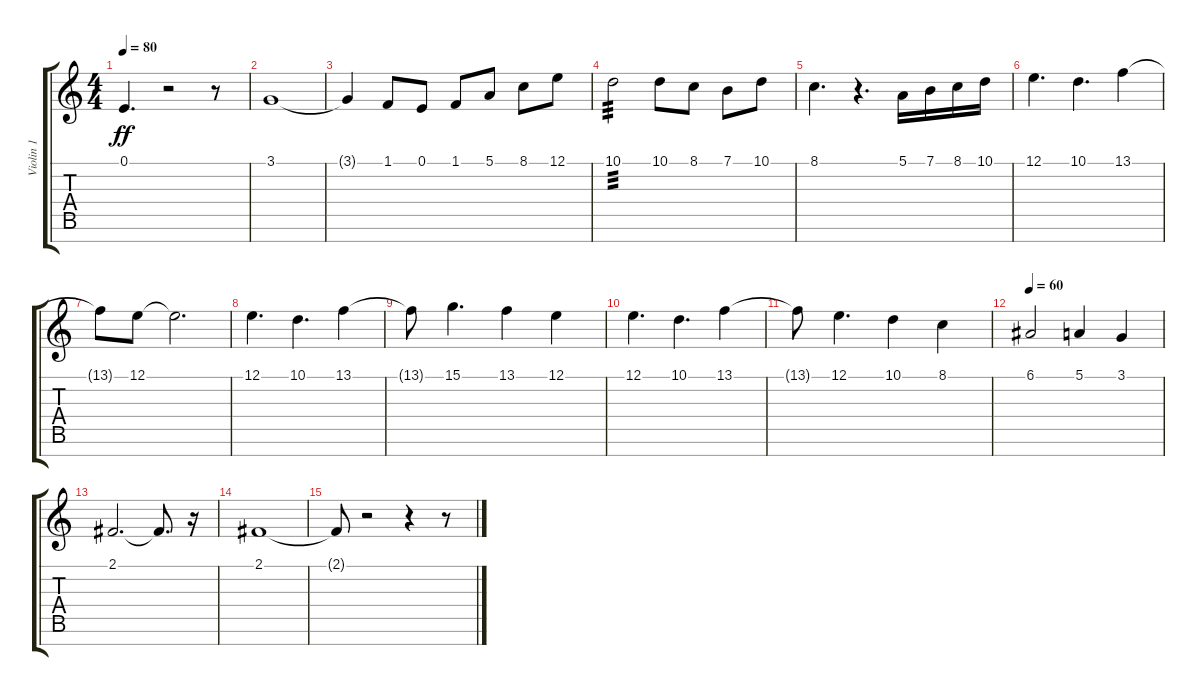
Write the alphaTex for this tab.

\track ("Violin 1" "Violin 1") {instrument violin}
\staff {score tabs}
\tuning (E4 B3 G3 D3 A2 E2 B1) {hide}
\ts (4 4)
\tempo 80
\clef g2
\ks c
0.1.4{d dy ff volume 7} r.2 r.8{volume 0} |
3.1.1{volume 14} |
3.1{t}.4 1.1.8 0.1.8 1.1.8 5.1.8 8.1.8 12.1.8 |
10.1.2{tp 3} 10.1.8 8.1.8 7.1.8 10.1.8 |
8.1.4{d volume 5} r.4{d} 5.1.16{volume 14} 7.1.16 8.1.16 10.1.16 |
12.1.4{d} 10.1.4{d} 13.1.4 |
13.1{t}.8 12.1.8 12.1{t}.2{d} |
12.1.4{d} 10.1.4{d} 13.1.4 |
13.1{t}.8 15.1.4{d} 13.1.4 12.1.4 |
12.1.4{d} 10.1.4{d} 13.1.4 |
13.1{t}.8 12.1.4{d} 10.1.4 8.1.4 |
\tempo 60
6.1.2 5.1.4 3.1.4 |
2.1.2{d volume 8} 2.1{t}.8{d} r.16 |
2.1.1{volume 14} |
2.1{t}.8 r.2 r.4 r.8
